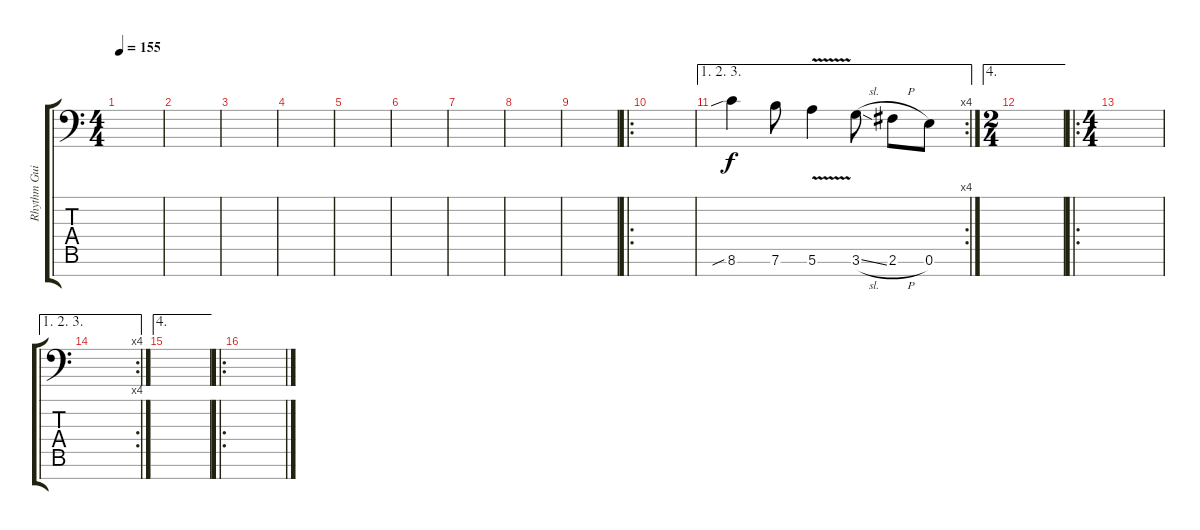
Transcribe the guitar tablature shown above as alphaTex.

\track ("Rhythm Guitar L" "Rhythm Gui") {instrument distortionguitar}
\staff {score tabs}
\tuning (E4 B3 G3 D3 A2 E2 A1) {hide}
\ts (4 4)
\tempo 155
\clef f4
\ks c
|
|
|
|
|
|
|
|
|
\ro
|
\ae (1 2 3)
\rc 4
8.6{sib}.4 7.6.8 5.6{v}.4 3.6{sl}.8 2.6{h}.8 0.6.8 |
\ae 4
\ts (2 4)
|
\ro
\ts (4 4)
|
\ae (1 2 3)
\rc 4
|
\ae 4
|
\ro
